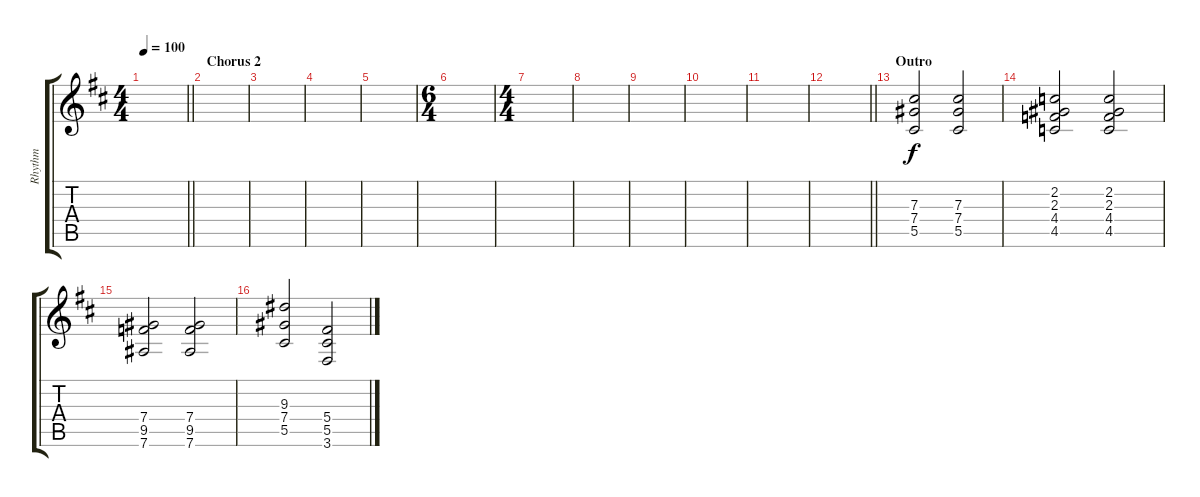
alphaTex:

\track ("Rhythm" "Rhythm") {instrument overdrivenguitar}
\staff {score tabs}
\tuning (Eb4 Bb3 Gb3 Db3 Ab2 Eb2) {hide}
\ts (4 4)
\tempo 100
\clef g2
\barLineRight lightlight
\ks d
|
\section ("" "Chorus 2")
|
|
|
|
\ts (6 4)
|
\ts (4 4)
|
|
|
|
|
\barLineRight lightlight
|
\section ("" "Outro")
(7.3 7.4 5.5).2 (7.3 7.4 5.5).2 |
(2.2 2.3 4.4 4.5).2 (2.2 2.3 4.4 4.5).2 |
(7.4 9.5 7.6).2 (7.4 9.5 7.6).2 |
(9.3 7.4 5.5).2 (5.4 5.5 3.6).2
